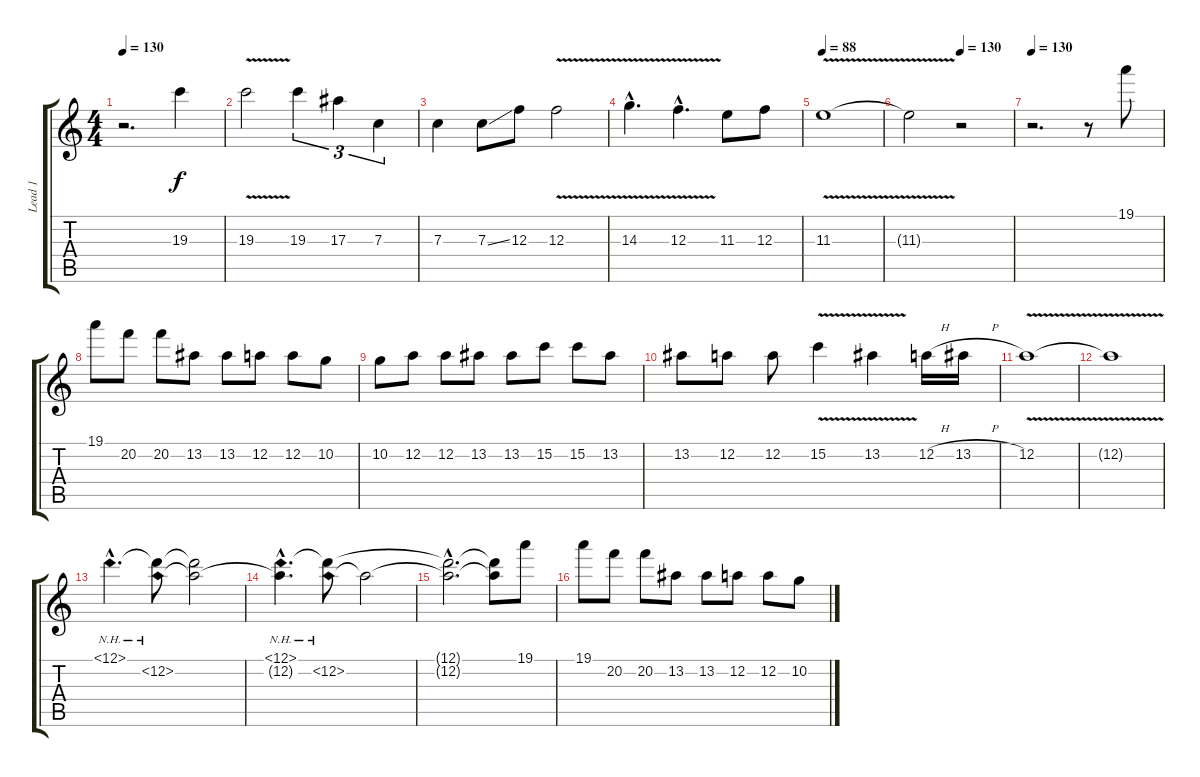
\track ("Lead 1" "Lead 1") {instrument distortionguitar}
\staff {score tabs}
\tuning (D4 A3 F3 C3 G2 D2) {hide}
\ts (4 4)
\tempo 130
\clef g2
\ks c
r.2{d dy f} 19.3.4 |
19.3{v}.2 19.3.4{tu (3 2)} 17.3.4{tu (3 2)} 7.3.4{tu (3 2)} |
7.3.4 7.3{ss}.8 12.3.8 12.3{v}.2 |
14.3{v hac}.4{d} 12.3{v hac}.4{d} 11.3.8 12.3.8 |
\tempo 88
11.3{v}.1 |
\tempo (130 0.5)
11.3{t}.2 r.2 |
\tempo 130
r.2{d} r.8 19.1.8 |
19.1.8 20.2.8 20.2.8 13.2.8 13.2.8 12.2.8 12.2.8 10.2.8 |
10.2.8 12.2.8 12.2.8 13.2.8 13.2.8 15.2.8 15.2.8 13.2.8 |
13.2.8 12.2.8 12.2.8 15.2{v}.4 13.2{v}.4 12.2{h}.16 13.2{h}.16 |
12.2{v}.1 |
12.2{t}.1 |
12.1{nh hac}.4{d} (12.1{t} 12.2{nh}).8 (12.1{t} 12.2{t}).2 |
(12.1{nh hac} 12.2{hac t}).4{d} (12.1{t} 12.2{nh}).8 12.2{t}.2 |
(12.1{hac t} 12.2{hac t}).2{d} (12.1{t} 12.2{t}).8 19.1.8 |
19.1.8 20.2.8 20.2.8 13.2.8 13.2.8 12.2.8 12.2.8 10.2.8
